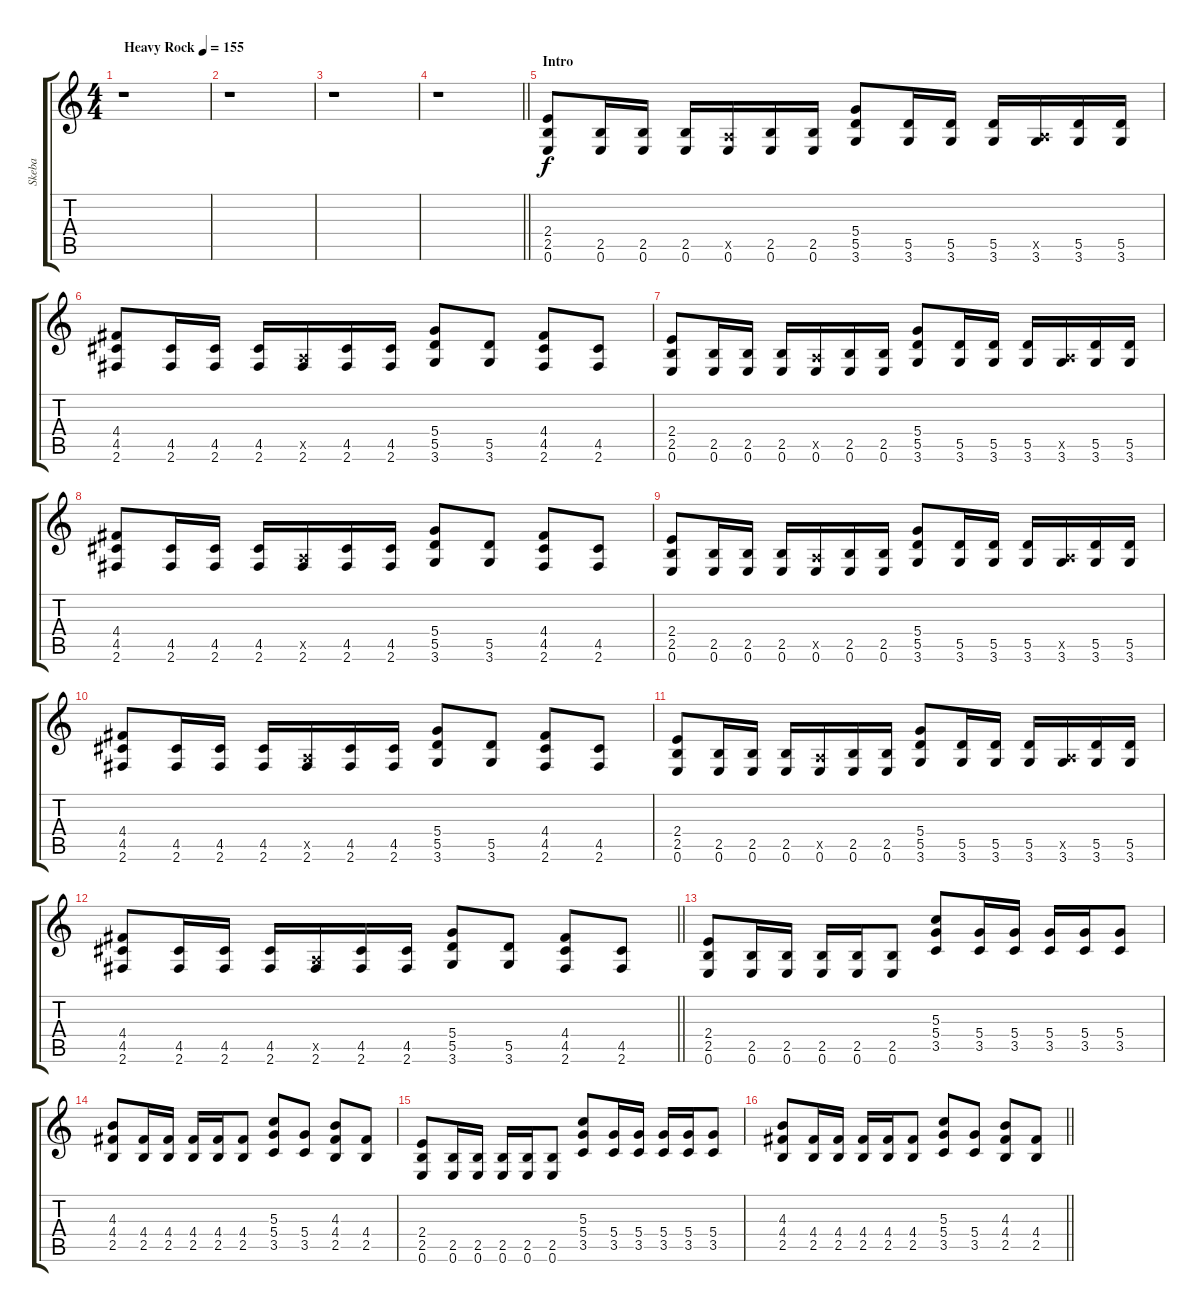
\track ("Skeba" "Skeba") {instrument overdrivenguitar}
\staff {score tabs}
\tuning (E4 B3 G3 D3 A2 E2) {hide}
\ts (4 4)
\tempo (155 "Heavy Rock")
\clef g2
\ks c
r.1{dy f instrument overdrivenguitar} |
r.1 |
r.1 |
\barLineRight lightlight
r.1 |
\section ("" "Intro")
(2.4 2.5 0.6).8 (2.5 0.6).16 (2.5 0.6).16 (2.5 0.6).16 (0.5{x} 0.6).16 (2.5 0.6).16 (2.5 0.6).16 (5.4 5.5 3.6).8 (5.5 3.6).16 (5.5 3.6).16 (5.5 3.6).16 (0.5{x} 3.6).16 (5.5 3.6).16 (5.5 3.6).16 |
(4.4 4.5 2.6).8 (4.5 2.6).16 (4.5 2.6).16 (4.5 2.6).16 (0.5{x} 2.6).16 (4.5 2.6).16 (4.5 2.6).16 (5.4 5.5 3.6).8 (5.5 3.6).8 (4.4 4.5 2.6).8 (4.5 2.6).8 |
(2.4 2.5 0.6).8 (2.5 0.6).16 (2.5 0.6).16 (2.5 0.6).16 (0.5{x} 0.6).16 (2.5 0.6).16 (2.5 0.6).16 (5.4 5.5 3.6).8 (5.5 3.6).16 (5.5 3.6).16 (5.5 3.6).16 (0.5{x} 3.6).16 (5.5 3.6).16 (5.5 3.6).16 |
(4.4 4.5 2.6).8 (4.5 2.6).16 (4.5 2.6).16 (4.5 2.6).16 (0.5{x} 2.6).16 (4.5 2.6).16 (4.5 2.6).16 (5.4 5.5 3.6).8 (5.5 3.6).8 (4.4 4.5 2.6).8 (4.5 2.6).8 |
(2.4 2.5 0.6).8 (2.5 0.6).16 (2.5 0.6).16 (2.5 0.6).16 (0.5{x} 0.6).16 (2.5 0.6).16 (2.5 0.6).16 (5.4 5.5 3.6).8 (5.5 3.6).16 (5.5 3.6).16 (5.5 3.6).16 (0.5{x} 3.6).16 (5.5 3.6).16 (5.5 3.6).16 |
(4.4 4.5 2.6).8 (4.5 2.6).16 (4.5 2.6).16 (4.5 2.6).16 (0.5{x} 2.6).16 (4.5 2.6).16 (4.5 2.6).16 (5.4 5.5 3.6).8 (5.5 3.6).8 (4.4 4.5 2.6).8 (4.5 2.6).8 |
(2.4 2.5 0.6).8 (2.5 0.6).16 (2.5 0.6).16 (2.5 0.6).16 (0.5{x} 0.6).16 (2.5 0.6).16 (2.5 0.6).16 (5.4 5.5 3.6).8 (5.5 3.6).16 (5.5 3.6).16 (5.5 3.6).16 (0.5{x} 3.6).16 (5.5 3.6).16 (5.5 3.6).16 |
\barLineRight lightlight
(4.4 4.5 2.6).8 (4.5 2.6).16 (4.5 2.6).16 (4.5 2.6).16 (0.5{x} 2.6).16 (4.5 2.6).16 (4.5 2.6).16 (5.4 5.5 3.6).8 (5.5 3.6).8 (4.4 4.5 2.6).8 (4.5 2.6).8 |
(2.4 2.5 0.6).8 (2.5 0.6).16 (2.5 0.6).16 (2.5 0.6).16 (2.5 0.6).16 (2.5 0.6).8 (5.3 5.4 3.5).8 (5.4 3.5).16 (5.4 3.5).16 (5.4 3.5).16 (5.4 3.5).16 (5.4 3.5).8 |
(4.3 4.4 2.5).8 (4.4 2.5).16 (4.4 2.5).16 (4.4 2.5).16 (4.4 2.5).16 (4.4 2.5).8 (5.3 5.4 3.5).8 (5.4 3.5).8 (4.3 4.4 2.5).8 (4.4 2.5).8 |
(2.4 2.5 0.6).8 (2.5 0.6).16 (2.5 0.6).16 (2.5 0.6).16 (2.5 0.6).16 (2.5 0.6).8 (5.3 5.4 3.5).8 (5.4 3.5).16 (5.4 3.5).16 (5.4 3.5).16 (5.4 3.5).16 (5.4 3.5).8 |
\barLineRight lightlight
(4.3 4.4 2.5).8 (4.4 2.5).16 (4.4 2.5).16 (4.4 2.5).16 (4.4 2.5).16 (4.4 2.5).8 (5.3 5.4 3.5).8 (5.4 3.5).8 (4.3 4.4 2.5).8 (4.4 2.5).8
